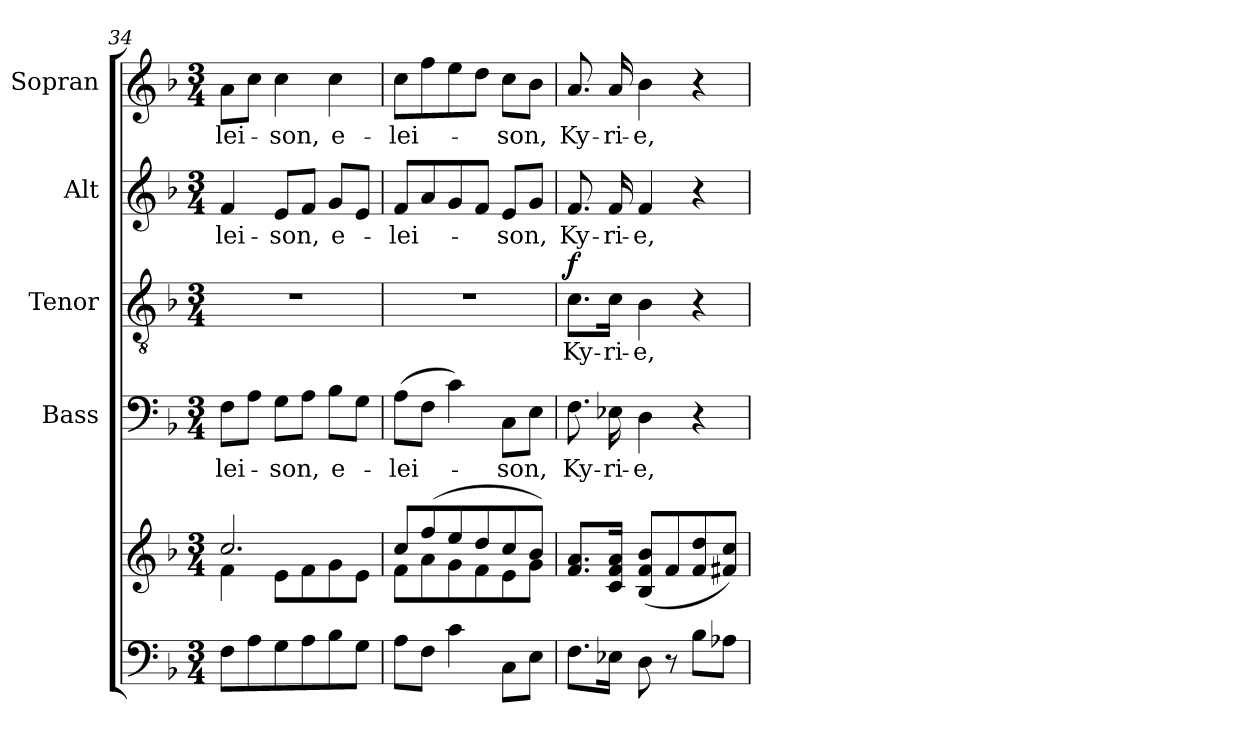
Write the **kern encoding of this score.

**kern	**kern	**kern	**text	**kern	**text	**dynam	**kern	**text	**kern	**text
*part5	*part5	*part4	*part4	*part3	*part3	*part3	*part2	*part2	*part1	*part1
*staff6	*staff5	*staff4	*staff4	*staff3	*staff3	*staff3	*staff2	*staff2	*staff1	*staff1
*	*	*I"Bass	*	*I"Tenor	*	*	*I"Alt	*	*I"Sopran	*
*	*	*I'B.	*	*I'T.	*	*	*I'A.	*	*I'S.	*
*clefF4	*clefG2	*clefF4	*	*clefGv2	*	*	*clefG2	*	*clefG2	*
*k[b-]	*k[b-]	*k[b-]	*	*k[b-]	*	*	*k[b-]	*	*k[b-]	*
*F:	*F:	*F:	*	*F:	*	*	*F:	*	*F:	*
*M3/4	*M3/4	*M3/4	*	*M3/4	*	*	*M3/4	*	*M3/4	*
=34	=34	=34	=34	=34	=34	=34	=34	=34	=34	=34
*	*^	*	*	*	*	*	*	*	*	*
!	!	!	!	!LO:LY:b	!	!	!	!	!LO:LY:b	!	!LO:LY:b
8F\L	2.cc/	4f\	8F\L	-lei-	2.r	.	.	4f/	-lei-	8a\L	-lei-
8A\	.	.	8A\J	.	.	.	.	.	.	8cc\J	.
!	!	!	!	!LO:LY:b	!	!	!	!	!LO:LY:b	!	!LO:LY:b
8G\	.	8e\L	8G\L	-son,	.	.	.	8e/L	-son,	4cc\	-son,
8A\	.	8f\	8A\J	.	.	.	.	8f/J	.	.	.
!	!	!	!	!LO:LY:b	!	!	!	!	!LO:LY:b	!	!LO:LY:b
8B-\	.	8g\	8B-\L	e-	.	.	.	8g/L	e-	4cc\	e-
8G\J	.	8e\J	8G\J	.	.	.	.	8e/J	.	.	.
!!LO:LB:g=z
=35	=35	=35	=35	=35	=35	=35	=35	=35	=35	=35	=35
!	!	!	!	!LO:LY:b	!	!	!	!	!LO:LY:b	!	!LO:LY:b
8A\L	8cc/L	8f\L	(>8A\L	-lei-	2.r	.	.	8f/L	-lei-	8cc\L	-lei-
8F\J	(>8ff/	8a\	8F\J	.	.	.	.	8a/	.	8ff\	.
4c\	8ee/	8g\	4c\)	.	.	.	.	8g/	.	8ee\	.
.	8dd/	8f\	.	.	.	.	.	8f/J	.	8dd\J	.
!	!	!	!	!LO:LY:b	!	!	!	!	!LO:LY:b	!	!LO:LY:b
8C\L	8cc/	8e\	8C\L	-son,	.	.	.	8e/L	-son,	8cc\L	-son,
8E\J	8b-/J)	8g\J	8E\J	.	.	.	.	8g/J	.	8b-\J	.
=36	=36	=36	=36	=36	=36	=36	=36	=36	=36	=36	=36
!	!	!	!	!LO:LY:b	!	!LO:LY:b	!LO:DY:a	!	!LO:LY:b	!	!LO:LY:b
*	*v	*v	*	*	*	*	*	*	*	*	*
8.F\L	8.f/ 8.a/L	8.F\	Ky-	8.c\L	Ky-	f	8.f/	Ky-	8.a/	Ky-
!	!	!	!LO:LY:b	!	!LO:LY:b	!	!	!LO:LY:b	!	!LO:LY:b
16E-X\Jk	16c/ 16f/ 16a/Jk	16E-X\	-ri-	16c\Jk	-ri-	.	16f/	-ri-	16a/	-ri-
!	!	!	!LO:LY:b	!	!LO:LY:b	!	!	!LO:LY:b	!	!LO:LY:b
8D\	(<8B-/ 8f/ 8b-/L	4D\	-e,	4B-\	-e,	.	4f/	-e,	4b-\	-e,
8r	8f/	.	.	.	.	.	.	.	.	.
8B-\L	8f/ 8dd/	4r	.	4r	.	.	4r	.	4r	.
8A-X\J	8f#X/ 8cc/J)	.	.	.	.	.	.	.	.	.
=	=	=	=	=	=	=	=	=	=	=
*-	*-	*-	*-	*-	*-	*-	*-	*-	*-	*-
